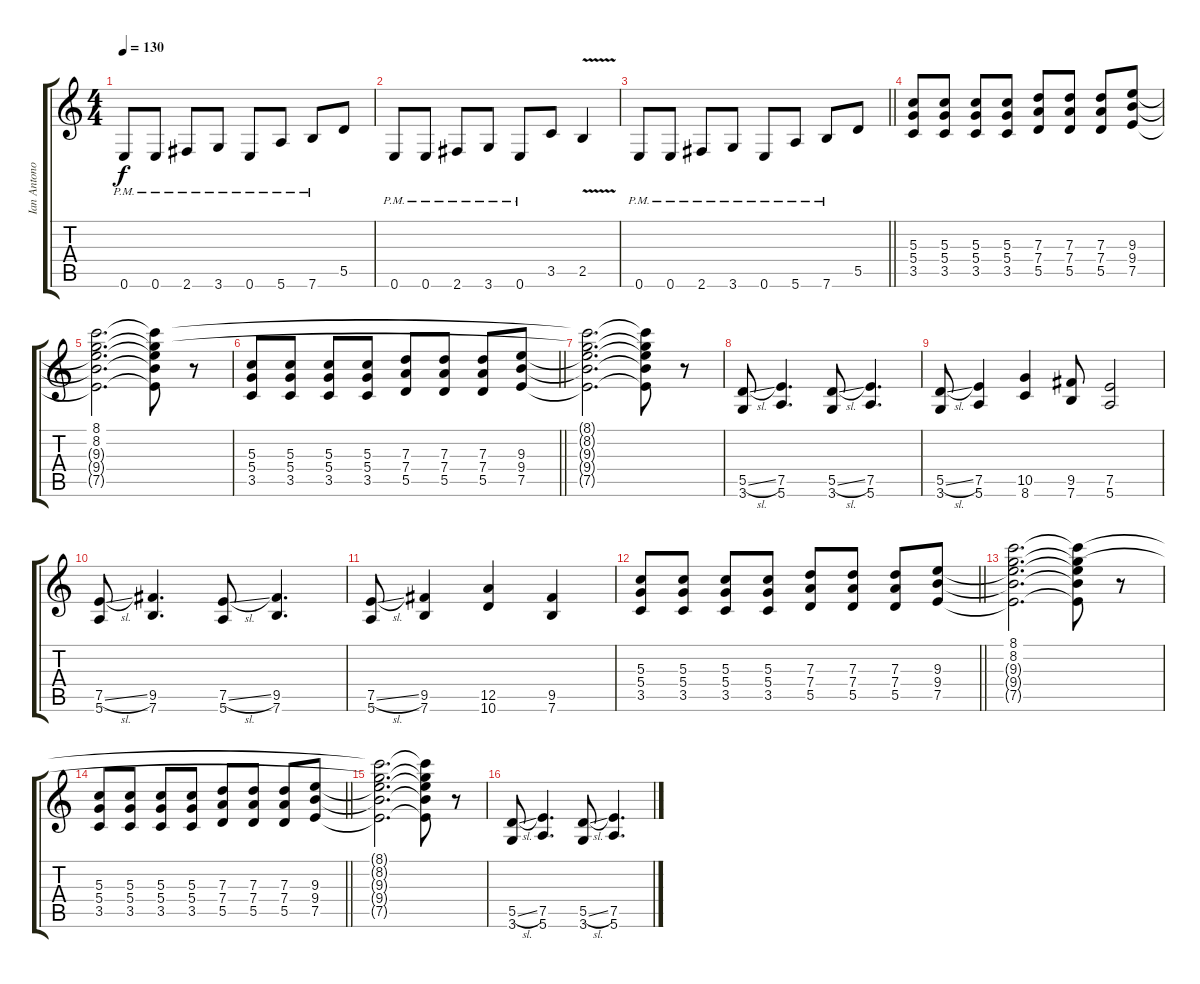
\track ("Ian Antono " "Ian Antono") {instrument distortionguitar}
\staff {score tabs}
\tuning (E4 B3 G3 D3 A2 E2) {hide}
\ts (4 4)
\tempo 130
\clef g2
\ks c
0.6{pm}.8{dy f} 0.6{pm}.8 2.6{pm}.8 3.6{pm}.8 0.6{pm}.8 5.6{pm}.8 7.6{pm}.8 5.5.8 |
0.6{pm}.8 0.6{pm}.8 2.6{pm}.8 3.6{pm}.8 0.6{pm}.8 3.5.8 2.5{v}.4 |
\barLineRight lightlight
0.6{pm}.8 0.6{pm}.8 2.6{pm}.8 3.6{pm}.8 0.6{pm}.8 5.6{pm}.8 7.6{pm}.8 5.5.8 |
(5.3 5.4 3.5).8 (5.3 5.4 3.5).8 (5.3 5.4 3.5).8 (5.3 5.4 3.5).8 (7.3 7.4 5.5).8 (7.3 7.4 5.5).8 (7.3 7.4 5.5).8 (9.3 9.4 7.5).8 |
(8.1 8.2 9.3{t} 9.4{t} 7.5{t}).2{d} (8.1{t} 8.2{t} 9.3{t} 9.4{t} 7.5{t}).8 r.8 |
\barLineRight lightlight
(5.3 5.4 3.5).8 (5.3 5.4 3.5).8 (5.3 5.4 3.5).8 (5.3 5.4 3.5).8 (7.3 7.4 5.5).8 (7.3 7.4 5.5).8 (7.3 7.4 5.5).8 (9.3 9.4 7.5).8 |
(8.1{t} 8.2{t} 9.3{t} 9.4{t} 7.5{t}).2{d} (8.1{t} 8.2{t} 9.3{t} 9.4{t} 7.5{t}).8 r.8 |
(5.5{sl} 3.6).8 (7.5 5.6).4{d} (5.5{sl} 3.6).8 (7.5 5.6).4{d} |
(5.5{sl} 3.6).8 (7.5 5.6).4 (10.5 8.6).4 (9.5 7.6).8 (7.5 5.6).2 |
(7.5{sl} 5.6).8 (9.5 7.6).4{d} (7.5{sl} 5.6).8 (9.5 7.6).4{d} |
(7.5{sl} 5.6).8 (9.5 7.6).4 (12.5 10.6).4 (9.5 7.6).4 |
\barLineRight lightlight
(5.3 5.4 3.5).8 (5.3 5.4 3.5).8 (5.3 5.4 3.5).8 (5.3 5.4 3.5).8 (7.3 7.4 5.5).8 (7.3 7.4 5.5).8 (7.3 7.4 5.5).8 (9.3 9.4 7.5).8 |
(8.1 8.2 9.3{t} 9.4{t} 7.5{t}).2{d} (8.1{t} 8.2{t} 9.3{t} 9.4{t} 7.5{t}).8 r.8 |
\barLineRight lightlight
(5.3 5.4 3.5).8 (5.3 5.4 3.5).8 (5.3 5.4 3.5).8 (5.3 5.4 3.5).8 (7.3 7.4 5.5).8 (7.3 7.4 5.5).8 (7.3 7.4 5.5).8 (9.3 9.4 7.5).8 |
(8.1{t} 8.2{t} 9.3{t} 9.4{t} 7.5{t}).2{d} (8.1{t} 8.2{t} 9.3{t} 9.4{t} 7.5{t}).8 r.8 |
(5.5{sl} 3.6).8 (7.5 5.6).4{d} (5.5{sl} 3.6).8 (7.5 5.6).4{d}
